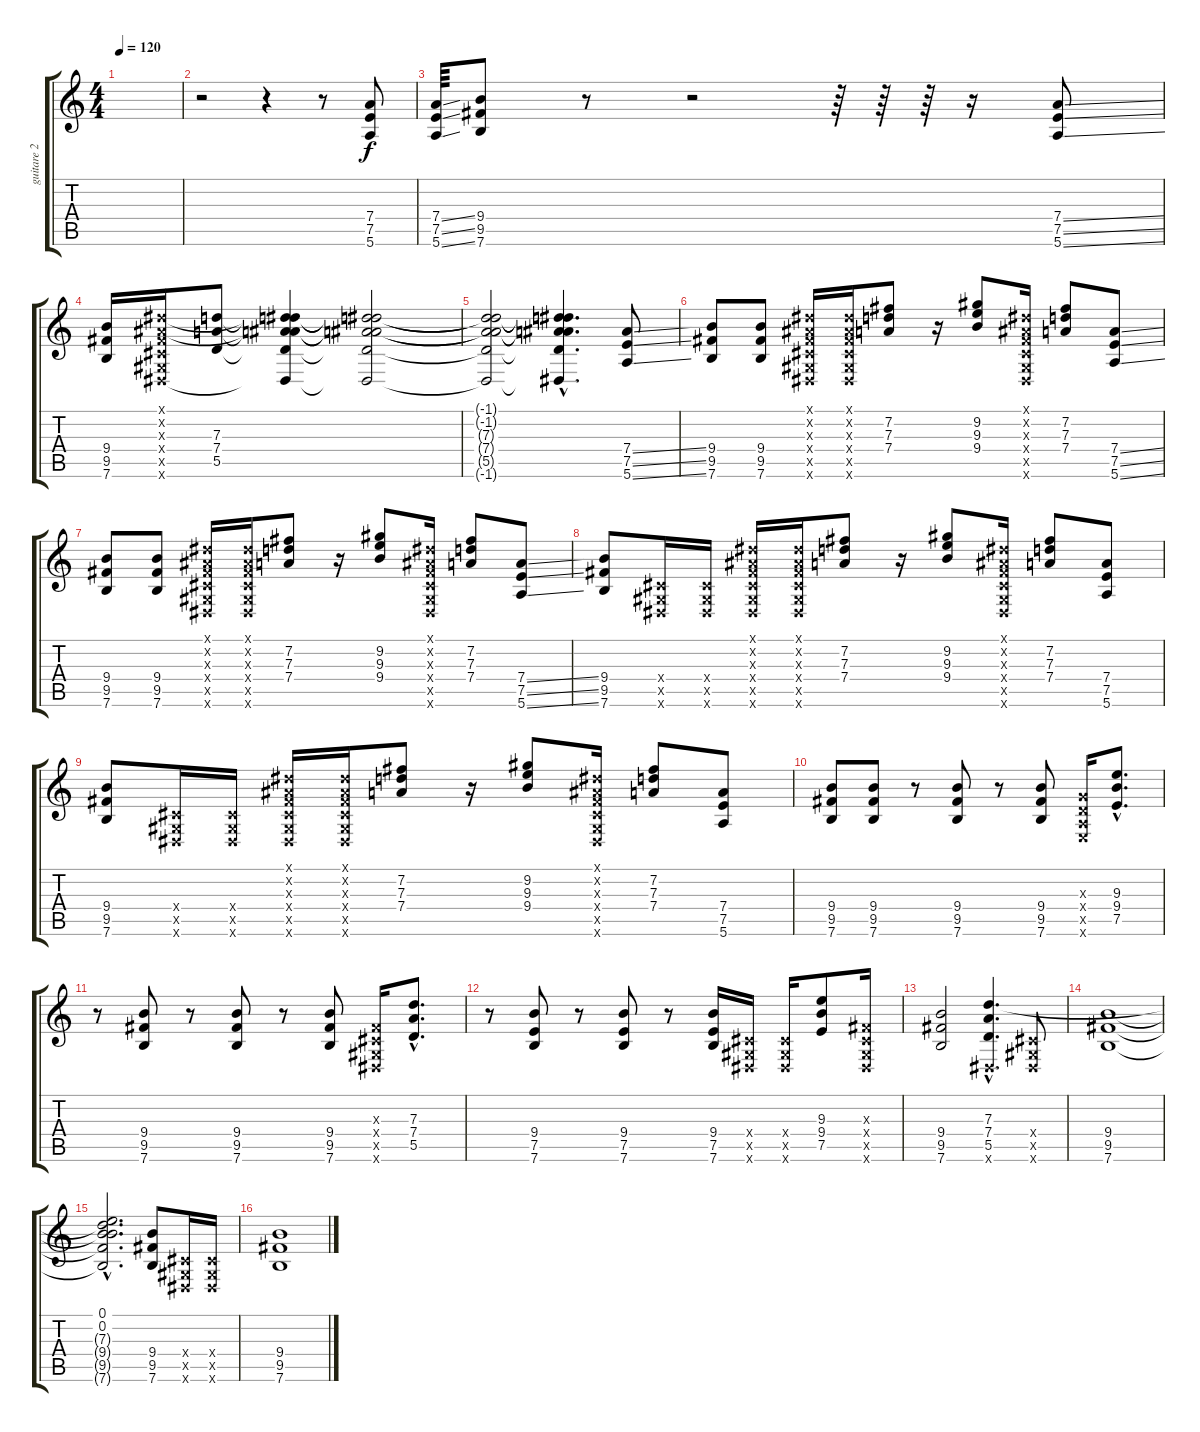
\track ("guitare 2" "guitare 2") {instrument distortionguitar}
\staff {score tabs}
\tuning (E4 B3 G3 D3 A2 E2) {hide}
\ts (4 4)
\tempo 120
\clef g2
\ks c
|
r.2 r.4 r.8 (7.4 7.5 5.6).8 |
(7.4{ss} 7.5{ss} 5.6{ss}).64 (9.4 9.5 7.6).8 r.8 r.2 r.64 r.64 r.64 r.16 (7.4{ss} 7.5{ss} 5.6{ss}).8 |
(9.4 9.5 7.6).16 (-1.1{x} -1.2{x} -1.3{x} -1.4{x} -1.5{x} -1.6{x}).16 (7.3 7.4 5.5).8 (-1.1{t} -1.2{t} 7.3{t} 7.4{t} 5.5{t} -1.6{t}).4 (-1.1{t} -1.2{t} 7.3{t} 7.4{t} 5.5{t} -1.6{t}).2 |
(-1.1{t} -1.2{t} 7.3{t} 7.4{t} 5.5{t} -1.6{t}).2 (-1.1{hac t} -1.2{hac t} 7.3{hac t} 7.4{hac t} 5.5{hac t} -1.6{hac t}).4{d} (7.4{ss} 7.5{ss} 5.6{ss}).8 |
(9.4 9.5 7.6).8 (9.4 9.5 7.6).8 (-1.1{x} -1.2{x} -1.3{x} -1.4{x} -1.5{x} -1.6{x}).16 (-1.1{x} -1.2{x} -1.3{x} -1.4{x} -1.5{x} -1.6{x}).16 (7.2 7.3 7.4).8 r.16 (9.2 9.3 9.4).8 (-1.1{x} -1.2{x} -1.3{x} -1.4{x} -1.5{x} -1.6{x}).16 (7.2 7.3 7.4).8 (7.4{ss} 7.5{ss} 5.6{ss}).8 |
(9.4 9.5 7.6).8 (9.4 9.5 7.6).8 (-1.1{x} -1.2{x} -1.3{x} -1.4{x} -1.5{x} -1.6{x}).16 (-1.1{x} -1.2{x} -1.3{x} -1.4{x} -1.5{x} -1.6{x}).16 (7.2 7.3 7.4).8 r.16 (9.2 9.3 9.4).8 (-1.1{x} -1.2{x} -1.3{x} -1.4{x} -1.5{x} -1.6{x}).16 (7.2 7.3 7.4).8 (7.4{ss} 7.5{ss} 5.6{ss}).8 |
(9.4 9.5 7.6).8 (-1.4{x} -1.5{x} -1.6{x}).16 (-1.4{x} -1.5{x} -1.6{x}).16 (-1.1{x} -1.2{x} -1.3{x} -1.4{x} -1.5{x} -1.6{x}).16 (-1.1{x} -1.2{x} -1.3{x} -1.4{x} -1.5{x} -1.6{x}).16 (7.2 7.3 7.4).8 r.16 (9.2 9.3 9.4).8 (-1.1{x} -1.2{x} -1.3{x} -1.4{x} -1.5{x} -1.6{x}).16 (7.2 7.3 7.4).8 (7.4 7.5 5.6).8 |
(9.4 9.5 7.6).8 (-1.4{x} -1.5{x} -1.6{x}).16 (-1.4{x} -1.5{x} -1.6{x}).16 (-1.1{x} -1.2{x} -1.3{x} -1.4{x} -1.5{x} -1.6{x}).16 (-1.1{x} -1.2{x} -1.3{x} -1.4{x} -1.5{x} -1.6{x}).16 (7.2 7.3 7.4).8 r.16 (9.2 9.3 9.4).8 (-1.1{x} -1.2{x} -1.3{x} -1.4{x} -1.5{x} -1.6{x}).16 (7.2 7.3 7.4).8 (7.4 7.5 5.6).8 |
(9.4 9.5 7.6).8 (9.4 9.5 7.6).8 r.8 (9.4 9.5 7.6).8 r.8 (9.4 9.5 7.6).8 (0.3{x} 0.4{x} 0.5{x} 0.6{x}).16 (9.3{hac} 9.4{hac} 7.5{hac}).8{d} |
r.8 (9.4 9.5 7.6).8 r.8 (9.4 9.5 7.6).8 r.8 (9.4 9.5 7.6).8 (-1.3{x} -1.4{x} -1.5{x} -1.6{x}).16 (7.3{hac} 7.4{hac} 5.5{hac}).8{d} |
r.8 (9.4 7.5 7.6).8 r.8 (9.4 7.5 7.6).8 r.8 (9.4 7.5 7.6).16 (-1.4{x} -1.5{x} -1.6{x}).16 (-1.4{x} -1.5{x} -1.6{x}).16 (9.3 9.4 7.5).8 (-1.3{x} -1.4{x} -1.5{x} -1.6{x}).16 |
(9.4 9.5 7.6).2 (7.3{hac} 7.4{hac} 5.5{hac} -1.6{hac x}).4{d} (-1.4{x} -1.5{x} -1.6{x}).8 |
(9.4 9.5 7.6).1 |
(0.1{hac} 0.2{hac} 7.3{hac t} 9.4{hac t} 9.5{hac t} 7.6{hac t}).2{d} (9.4 9.5 7.6).8 (-1.4{x} -1.5{x} -1.6{x}).16 (-1.4{x} -1.5{x} -1.6{x}).16 |
(9.4 9.5 7.6).1
